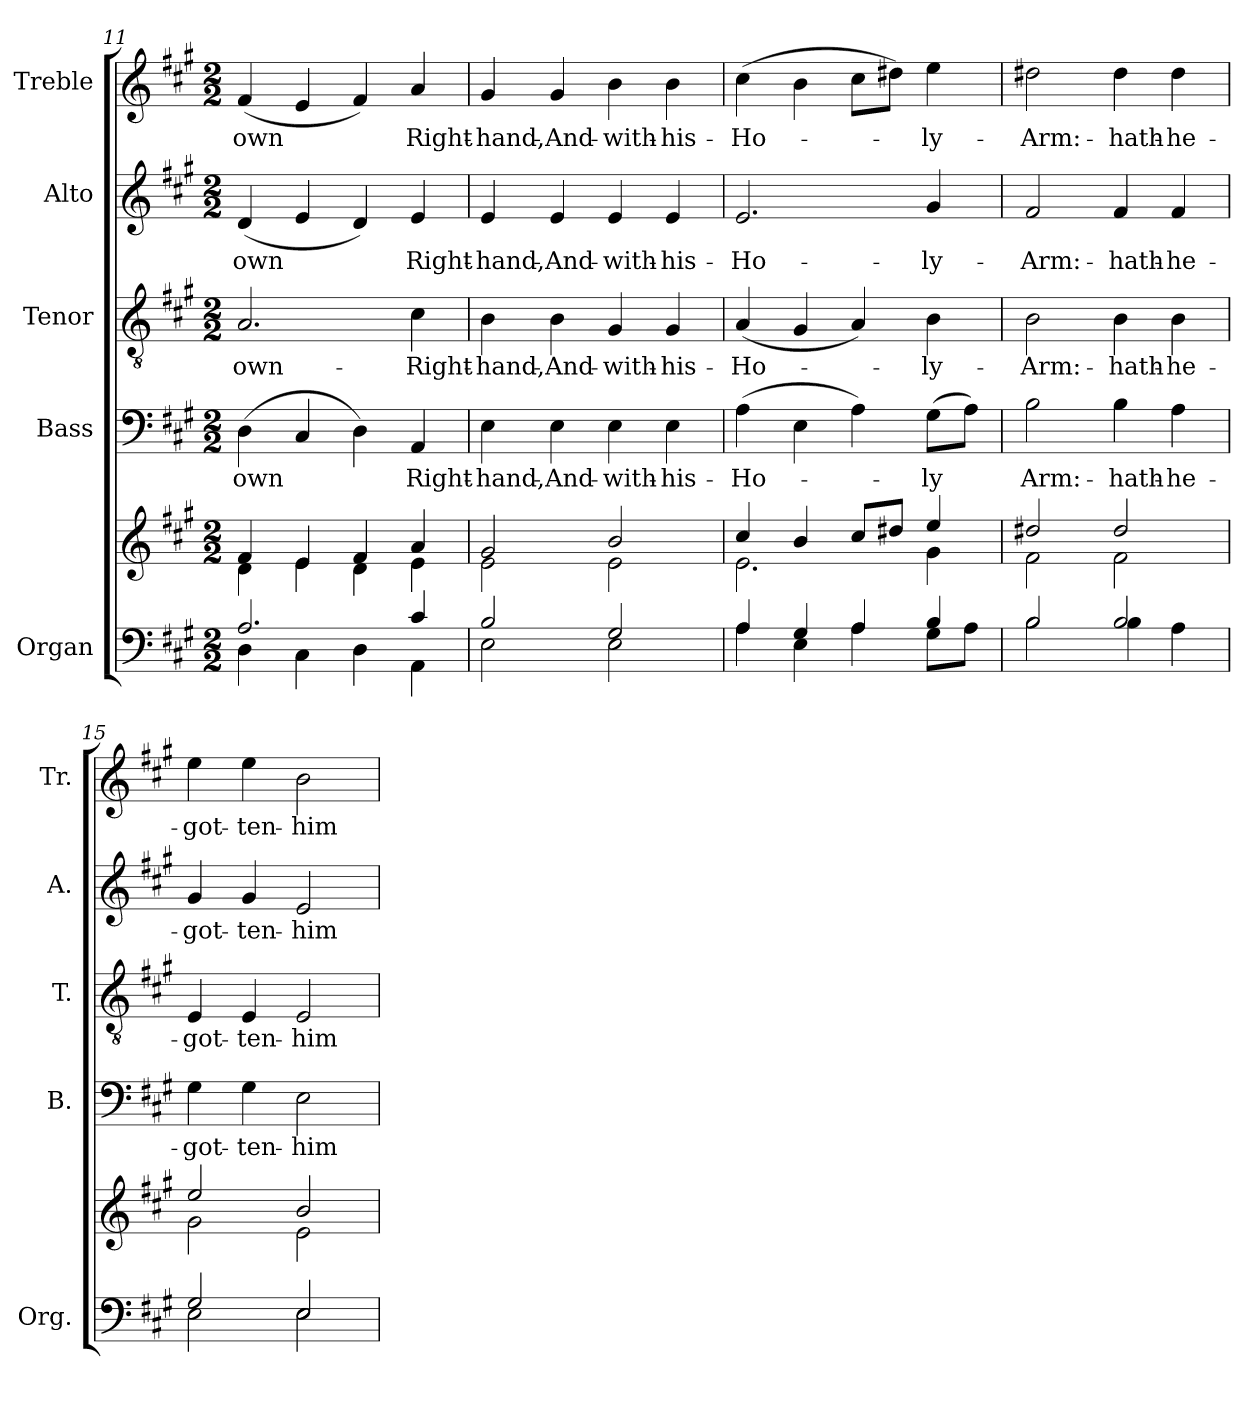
**kern	**kern	**kern	**text	**kern	**text	**kern	**text	**kern	**text
*part5	*part5	*part4	*part4	*part3	*part3	*part2	*part2	*part1	*part1
*staff6	*staff5	*staff4	*staff4	*staff3	*staff3	*staff2	*staff2	*staff1	*staff1
*I"Organ	*	*I"Bass	*	*I"Tenor	*	*I"Alto	*	*I"Treble	*
*I'Org.	*	*I'B.	*	*I'T.	*	*I'A.	*	*I'Tr.	*
*clefF4	*clefG2	*clefF4	*	*clefGv2	*	*clefG2	*	*clefG2	*
*	*	*	*	*ITrd7c12	*	*	*	*	*
*k[f#c#g#]	*k[f#c#g#]	*k[f#c#g#]	*	*k[f#c#g#]	*	*k[f#c#g#]	*	*k[f#c#g#]	*
*A:	*A:	*A:	*	*A:	*	*A:	*	*A:	*
*M2/2	*M2/2	*M2/2	*	*M2/2	*	*M2/2	*	*M2/2	*
=11	=11	=11	=11	=11	=11	=11	=11	=11	=11
*^	*^	*	*	*	*	*	*	*	*
!	!	!	!	!	!LO:LY:b:color=#000000	!	!	!	!	!	!
!	!	!	!	!	!	!	!LO:LY:b:color=#000000	!	!	!	!
!	!	!	!	!	!	!	!	!	!LO:LY:b:color=#000000	!	!
!	!	!	!	!	!	!	!	!	!	!	!LO:LY:b:color=#000000
2.Ai/	4Di\	4f#i/	4di\	(4Di\	-own	2.AAi/	-own-	(4di/	-own	(4f#i/	-own
.	4C#i\	4ei/	4ei\	4C#i/	.	.	.	4ei/	.	4ei/	.
.	4Di\	4f#i/	4di\	4Di\)	.	.	.	4di/)	.	4f#i/)	.
!	!	!	!	!	!LO:LY:b:color=#000000	!	!	!	!	!	!
!	!	!	!	!	!	!	!LO:LY:b:color=#000000	!	!	!	!
!	!	!	!	!	!	!	!	!	!LO:LY:b:color=#000000	!	!
!	!	!	!	!	!	!	!	!	!	!	!LO:LY:b:color=#000000
4c#i/	4AAi\	4ai/	4ei\	4AAi/	Right-	4C#i\	-Right-	4ei/	Right-	4ai/	Right-
=12	=12	=12	=12	=12	=12	=12	=12	=12	=12	=12	=12
!	!	!	!	!	!LO:LY:b:color=#000000	!	!	!	!	!	!
!	!	!	!	!	!	!	!LO:LY:b:color=#000000	!	!	!	!
!	!	!	!	!	!	!	!	!	!LO:LY:b:color=#000000	!	!
!	!	!	!	!	!	!	!	!	!	!	!LO:LY:b:color=#000000
2Bi/	2Ei\	2g#i/	2ei\	4Ei\	-hand,-	4BBi\	-hand,-	4ei/	-hand,-	4g#i/	-hand,-
!	!	!	!	!	!LO:LY:b:color=#000000	!	!	!	!	!	!
!	!	!	!	!	!	!	!LO:LY:b:color=#000000	!	!	!	!
!	!	!	!	!	!	!	!	!	!LO:LY:b:color=#000000	!	!
!	!	!	!	!	!	!	!	!	!	!	!LO:LY:b:color=#000000
.	.	.	.	4Ei\	-And-	4BBi\	-And-	4ei/	-And-	4g#i/	-And-
!	!	!	!	!	!LO:LY:b:color=#000000	!	!	!	!	!	!
!	!	!	!	!	!	!	!LO:LY:b:color=#000000	!	!	!	!
!	!	!	!	!	!	!	!	!	!LO:LY:b:color=#000000	!	!
!	!	!	!	!	!	!	!	!	!	!	!LO:LY:b:color=#000000
2G#i/	2Ei\	2bi/	2ei\	4Ei\	-with-	4GG#i/	-with-	4ei/	-with-	4bi\	-with-
!	!	!	!	!	!LO:LY:b:color=#000000	!	!	!	!	!	!
!	!	!	!	!	!	!	!LO:LY:b:color=#000000	!	!	!	!
!	!	!	!	!	!	!	!	!	!LO:LY:b:color=#000000	!	!
!	!	!	!	!	!	!	!	!	!	!	!LO:LY:b:color=#000000
.	.	.	.	4Ei\	-his-	4GG#i/	-his-	4ei/	-his-	4bi\	-his-
=13	=13	=13	=13	=13	=13	=13	=13	=13	=13	=13	=13
!	!	!	!	!	!LO:LY:b:color=#000000	!	!	!	!	!	!
!	!	!	!	!	!	!	!LO:LY:b:color=#000000	!	!	!	!
!	!	!	!	!	!	!	!	!	!LO:LY:b:color=#000000	!	!
!	!	!	!	!	!	!	!	!	!	!	!LO:LY:b:color=#000000
4Ai/	4Ai\	4cc#i/	2.ei\	(4Ai\	-Ho-	(4AAi/	-Ho-	2.ei/	-Ho-	(4cc#i\	-Ho-
4G#i/	4Ei\	4bi/	.	4Ei\	.	4GG#i/	.	.	.	4bi\	.
4Ai/	4Ai\	8cc#i/L	.	4Ai\)	.	4AAi/)	.	.	.	8cc#i\L	.
.	.	8dd#Xi/J	.	.	.	.	.	.	.	8dd#Xi\J)	.
!	!	!	!	!	!LO:LY:b:color=#000000	!	!	!	!	!	!
!	!	!	!	!	!	!	!LO:LY:b:color=#000000	!	!	!	!
!	!	!	!	!	!	!	!	!	!LO:LY:b:color=#000000	!	!
!	!	!	!	!	!	!	!	!	!	!	!LO:LY:b:color=#000000
4Bi/	8G#i\L	4eei/	4g#i\	(8G#i\L	-ly	4BBi\	-ly-	4g#i/	-ly-	4eei\	-ly-
.	8Ai\J	.	.	8Ai\J)	.	.	.	.	.	.	.
=14	=14	=14	=14	=14	=14	=14	=14	=14	=14	=14	=14
!	!	!	!	!	!LO:LY:b:color=#000000	!	!	!	!	!	!
!	!	!	!	!	!	!	!LO:LY:b:color=#000000	!	!	!	!
!	!	!	!	!	!	!	!	!	!LO:LY:b:color=#000000	!	!
!	!	!	!	!	!	!	!	!	!	!	!LO:LY:b:color=#000000
2Bi/	2Bi\	2dd#Xi/	2f#i\	2Bi\	Arm:-	2BBi\	-Arm:-	2f#i/	-Arm:-	2dd#Xi\	-Arm:-
!	!	!	!	!	!LO:LY:b:color=#000000	!	!	!	!	!	!
!	!	!	!	!	!	!	!LO:LY:b:color=#000000	!	!	!	!
!	!	!	!	!	!	!	!	!	!LO:LY:b:color=#000000	!	!
!	!	!	!	!	!	!	!	!	!	!	!LO:LY:b:color=#000000
2Bi/	4Bi\	2dd#i/	2f#i\	4Bi\	-hath-	4BBi\	-hath-	4f#i/	-hath-	4dd#i\	-hath-
!	!	!	!	!	!LO:LY:b:color=#000000	!	!	!	!	!	!
!	!	!	!	!	!	!	!LO:LY:b:color=#000000	!	!	!	!
!	!	!	!	!	!	!	!	!	!LO:LY:b:color=#000000	!	!
!	!	!	!	!	!	!	!	!	!	!	!LO:LY:b:color=#000000
.	4Ai\	.	.	4Ai\	-he-	4BBi\	-he-	4f#i/	-he-	4dd#i\	-he-
=15	=15	=15	=15	=15	=15	=15	=15	=15	=15	=15	=15
!	!	!	!	!	!LO:LY:b:color=#000000	!	!	!	!	!	!
!	!	!	!	!	!	!	!LO:LY:b:color=#000000	!	!	!	!
!	!	!	!	!	!	!	!	!	!LO:LY:b:color=#000000	!	!
!	!	!	!	!	!	!	!	!	!	!	!LO:LY:b:color=#000000
2G#i/	2Ei\	2eei/	2g#i\	4G#i\	-got-	4EEi/	-got-	4g#i/	-got-	4eei\	-got-
!	!	!	!	!	!LO:LY:b:color=#000000	!	!	!	!	!	!
!	!	!	!	!	!	!	!LO:LY:b:color=#000000	!	!	!	!
!	!	!	!	!	!	!	!	!	!LO:LY:b:color=#000000	!	!
!	!	!	!	!	!	!	!	!	!	!	!LO:LY:b:color=#000000
.	.	.	.	4G#i\	-ten-	4EEi/	-ten-	4g#i/	-ten-	4eei\	-ten-
!	!	!	!	!	!LO:LY:b:color=#000000	!	!	!	!	!	!
!	!	!	!	!	!	!	!LO:LY:b:color=#000000	!	!	!	!
!	!	!	!	!	!	!	!	!	!LO:LY:b:color=#000000	!	!
!	!	!	!	!	!	!	!	!	!	!	!LO:LY:b:color=#000000
2Ei/	2Ei\	2bi/	2ei\	2Ei\	-him-	2EEi/	-him-	2ei/	-him-	2bi\	-him-
*v	*v	*	*	*	*	*	*	*	*	*	*
*	*v	*v	*	*	*	*	*	*	*	*
=	=	=	=	=	=	=	=	=	=
*-	*-	*-	*-	*-	*-	*-	*-	*-	*-
